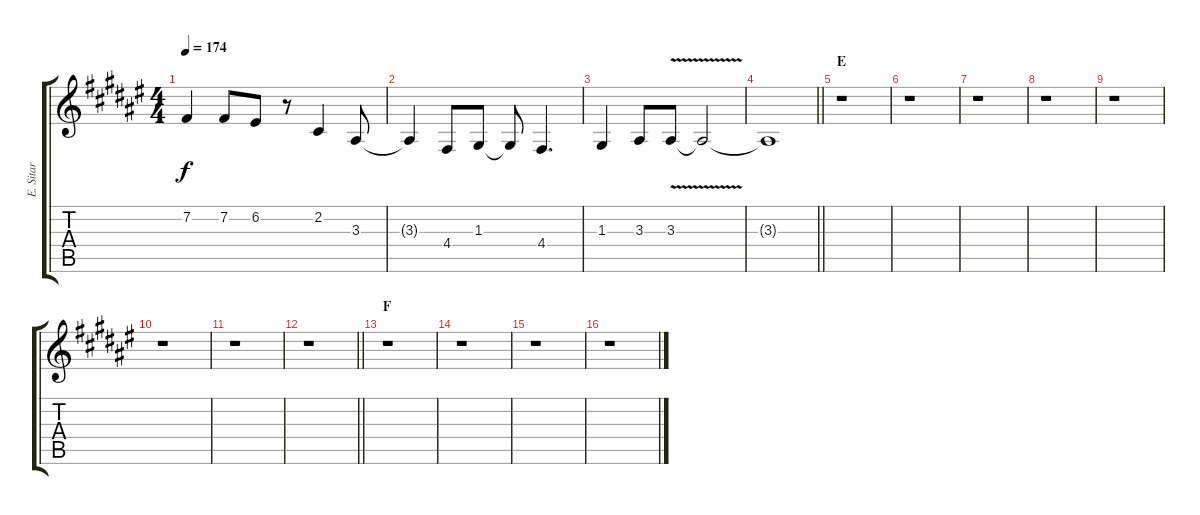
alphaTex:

\track ("E. Sitar" "E. Sitar") {instrument sitar}
\staff {score tabs}
\tuning (E4 B3 G3 D3 A2 E2) {hide}
\ts (4 4)
\tempo 174
\clef g2
\ks f#
7.2.4{dy f} 7.2.8 6.2.8 r.8 2.2.4 3.3.8 |
3.3{t}.4 4.4.8 1.3.8 1.3{t}.8 4.4.4{d} |
1.3.4 3.3.8 3.3{v}.8 3.3{t}.2 |
\barLineRight lightlight
3.3{t}.1 |
\section ("" "E")
r.1 |
r.1 |
r.1 |
r.1 |
r.1 |
r.1 |
r.1 |
\barLineRight lightlight
r.1 |
\section ("" "F")
r.1 |
r.1 |
r.1 |
r.1
